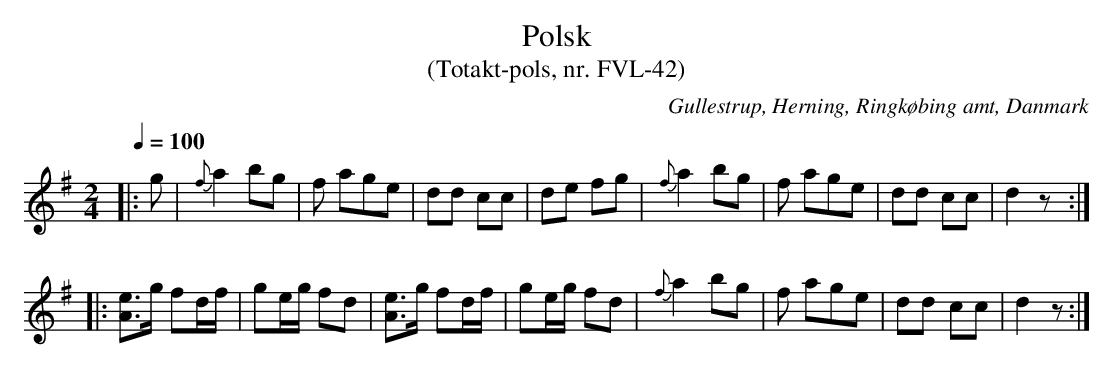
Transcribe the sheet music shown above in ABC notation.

X:1
T:Polsk
T:(Totakt-pols, nr. FVL-42)
O:Gullestrup, Herning, Ringkøbing amt, Danmark
M:2/4
L:1/8
Q:1/4=100
K:G
|: g | {f}a2 bg | f [a]ge | dd cc | de fg | {f}a2 bg | f [a]ge | dd cc | d2 z :|
|: [Ae]>g fd/f/ | ge/g/ fd | [Ae]>g fd/f/ | ge/g/ fd | {f}a2 bg | f [a]ge | dd cc | d2 z :|
